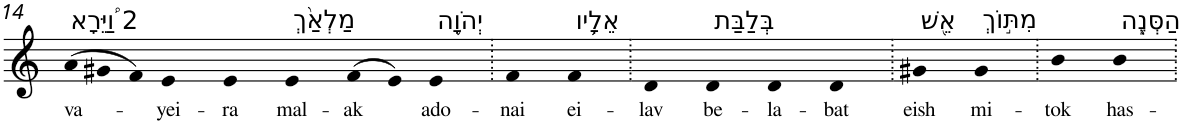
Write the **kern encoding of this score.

**kern	**text
*part1	*part1
*staff1	*staff1
*I"Piano	*
*I'Pno	*
!!LO:PB:g=z
*clefG2	*
*k[]	*
=14	=14
!LO:TX:a:t=2 וַ֠יֵּרָא	!
!	!LO:LY:b
(>12a	va-
12g#X	.
12f)	.
!	!LO:LY:b
4e	-yei-
!	!LO:LY:b
4e	-ra
!LO:TX:a:t=מַלְאַ֨ךְ	!
!	!LO:LY:b
4e	mal-
!	!LO:LY:b
(>8f	-ak
8e)	.
!LO:TX:a:t=יְהֹוָ֥ה	!
!	!LO:LY:b
4e	ado-
=15.	=15.
!	!LO:LY:b
4f	-nai
!LO:TX:a:t=אֵלָ֛יו	!
!	!LO:LY:b
4f	ei-
=16.	=16.
!	!LO:LY:b
4d	-lav
!LO:TX:a:t=בְּלַבַּת	!
!	!LO:LY:b
4d	be-
!	!LO:LY:b
4d	-la-
!	!LO:LY:b
4d	-bat
=17.	=17.
!LO:TX:a:t=אֵ֖שׁ	!
!	!LO:LY:b
4g#X	eish
!LO:TX:a:t=מִתּ֣וֹךְ	!
!	!LO:LY:b
4g#	mi-
=18.	=18.
!	!LO:LY:b
4b	-tok
!LO:TX:a:t=הַסְּנֶ֑ה	!
!	!LO:LY:b
4b	has-
=.	=.
*-	*-
